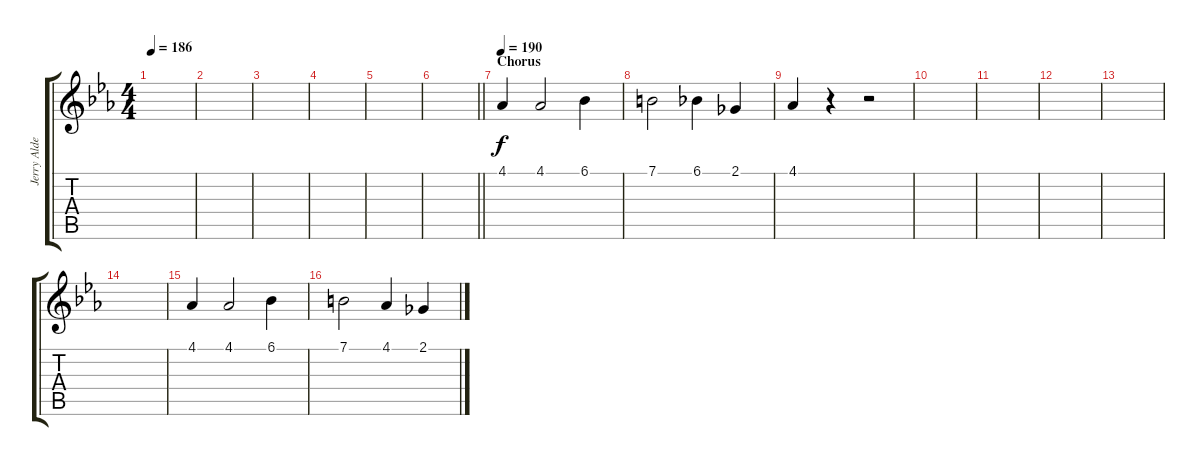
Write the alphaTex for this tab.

\track ("Jerry Alder - Backing Vocal" "Jerry Alde") {instrument flute}
\staff {score tabs}
\tuning (E4 B3 G3 D3 A2 E2) {hide}
\ts (4 4)
\tempo 186
\clef g2
\ks eb
|
|
|
|
|
\barLineRight lightlight
|
\section ("" "Chorus")
\tempo 190
4.1.4 4.1.2 6.1.4 |
7.1.2 6.1.4 2.1.4 |
4.1.4 r.4 r.2 |
|
|
|
|
|
4.1.4 4.1.2 6.1.4 |
7.1.2 4.1.4 2.1.4
